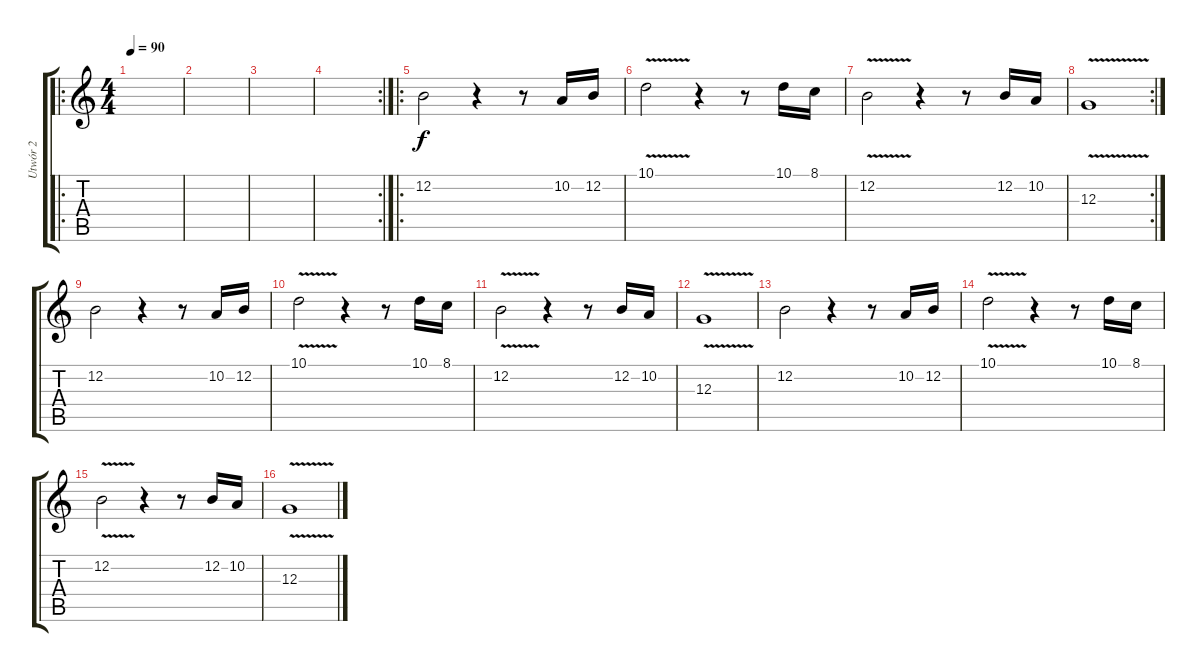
\track ("Utwór 2" "Utwór 2") {instrument viola}
\staff {score tabs}
\tuning (E4 B3 G3 D3 A2 E2) {hide}
\ro
\ts (4 4)
\tempo 90
\clef g2
\ks c
|
|
|
\rc 2
|
\ro
12.2.2 r.4 r.8 10.2.16 12.2.16 |
10.1{v}.2 r.4 r.8 10.1.16 8.1.16 |
12.2{v}.2 r.4 r.8 12.2.16 10.2.16 |
\rc 2
12.3{v}.1 |
12.2.2 r.4 r.8 10.2.16 12.2.16 |
10.1{v}.2 r.4 r.8 10.1.16 8.1.16 |
12.2{v}.2 r.4 r.8 12.2.16 10.2.16 |
12.3{v}.1 |
12.2.2 r.4 r.8 10.2.16 12.2.16 |
10.1{v}.2 r.4 r.8 10.1.16 8.1.16 |
12.2{v}.2 r.4 r.8 12.2.16 10.2.16 |
12.3{v}.1
